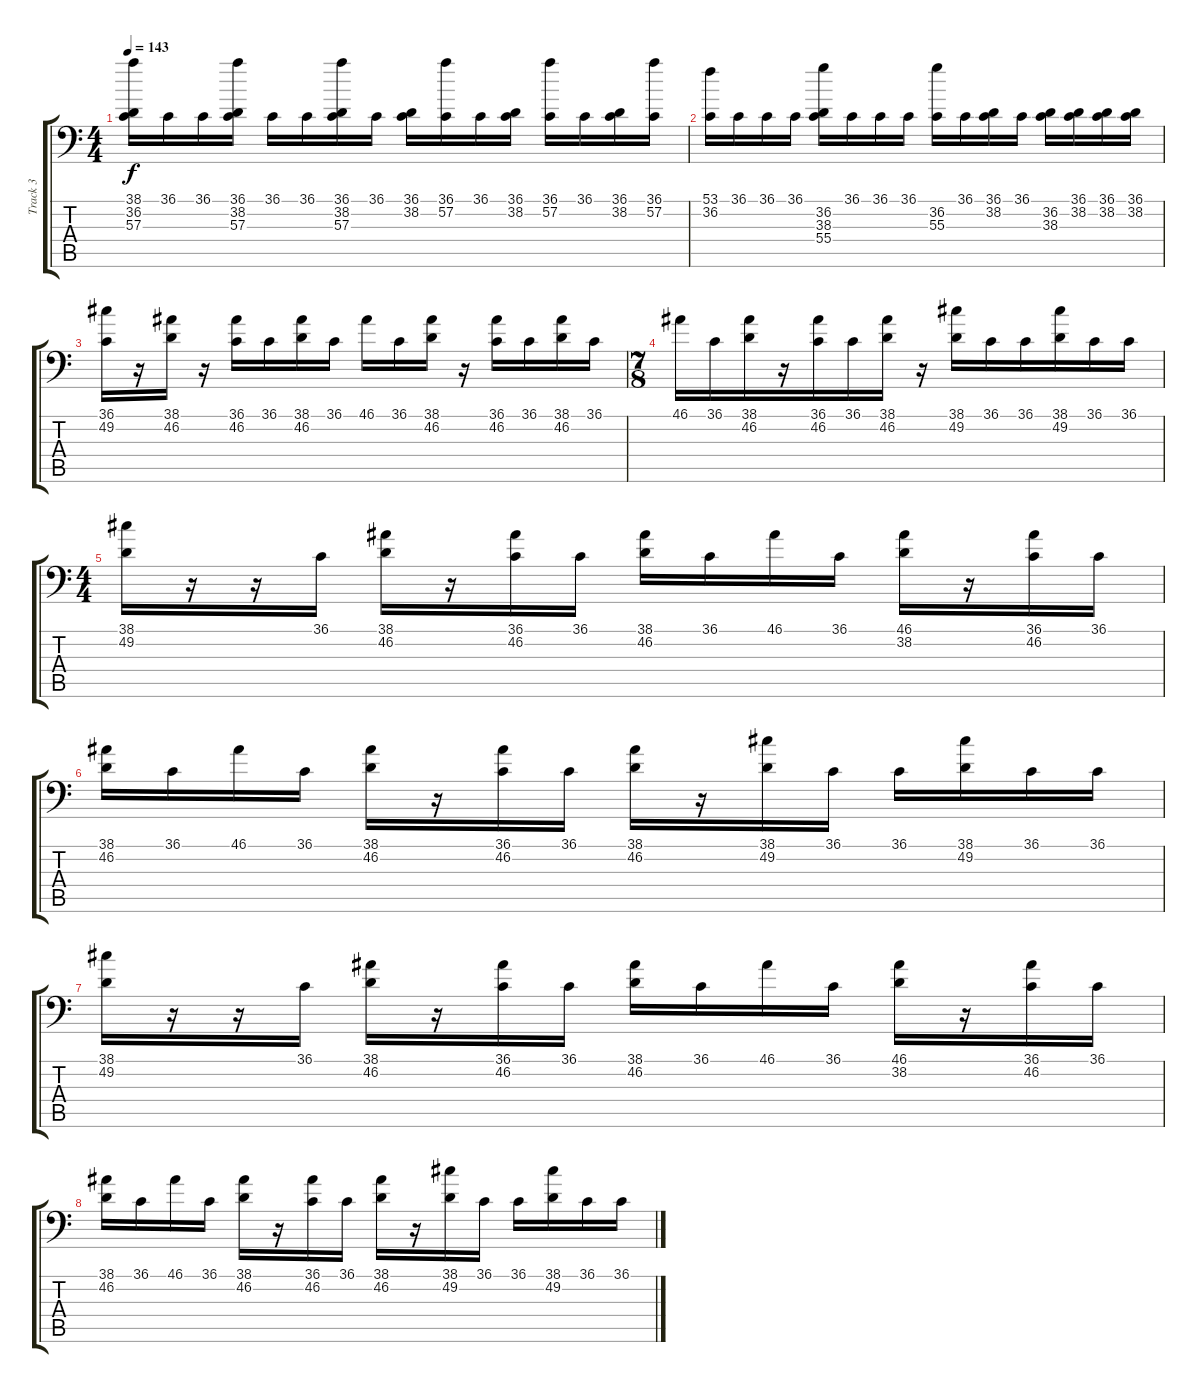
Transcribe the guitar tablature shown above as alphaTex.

\track ("Track 3" "Track 3") {instrument acousticgrandpiano}
\staff {score tabs}
\tuning (C-1 C-1 C-1 C-1 C-1 C-1) {hide}
\ts (4 4)
\tempo 143
\clef f4
\ks c
(38.1 36.2 57.3).16{dy f} 36.1.16 36.1.16 (36.1 38.2 57.3).16 36.1.16 36.1.16 (36.1 38.2 57.3).16 36.1.16 (36.1 38.2).16 (36.1 57.2).16 36.1.16 (36.1 38.2).16 (36.1 57.2).16 36.1.16 (36.1 38.2).16 (36.1 57.2).16 |
(53.1 36.2).16 36.1.16 36.1.16 36.1.16 (36.2 38.3 55.4).16 36.1.16 36.1.16 36.1.16 (36.2 55.3).16 36.1.16 (36.1 38.2).16 36.1.16 (36.2 38.3).16 (36.1 38.2).16 (36.1 38.2).16 (36.1 38.2).16 |
(36.1 49.2).16 r.16 (38.1 46.2).16 r.16 (36.1 46.2).16 36.1.16 (38.1 46.2).16 36.1.16 46.1.16 36.1.16 (38.1 46.2).16 r.16 (36.1 46.2).16 36.1.16 (38.1 46.2).16 36.1.16 |
\ts (7 8)
46.1.16 36.1.16 (38.1 46.2).16 r.16 (36.1 46.2).16 36.1.16 (38.1 46.2).16 r.16 (38.1 49.2).16 36.1.16 36.1.16 (38.1 49.2).16 36.1.16 36.1.16 |
\ts (4 4)
(38.1 49.2).16 r.16 r.16 36.1.16 (38.1 46.2).16 r.16 (36.1 46.2).16 36.1.16 (38.1 46.2).16 36.1.16 46.1.16 36.1.16 (46.1 38.2).16 r.16 (36.1 46.2).16 36.1.16 |
(38.1 46.2).16 36.1.16 46.1.16 36.1.16 (38.1 46.2).16 r.16 (36.1 46.2).16 36.1.16 (38.1 46.2).16 r.16 (38.1 49.2).16 36.1.16 36.1.16 (38.1 49.2).16 36.1.16 36.1.16 |
(38.1 49.2).16 r.16 r.16 36.1.16 (38.1 46.2).16 r.16 (36.1 46.2).16 36.1.16 (38.1 46.2).16 36.1.16 46.1.16 36.1.16 (46.1 38.2).16 r.16 (36.1 46.2).16 36.1.16 |
(38.1 46.2).16 36.1.16 46.1.16 36.1.16 (38.1 46.2).16 r.16 (36.1 46.2).16 36.1.16 (38.1 46.2).16 r.16 (38.1 49.2).16 36.1.16 36.1.16 (38.1 49.2).16 36.1.16 36.1.16
